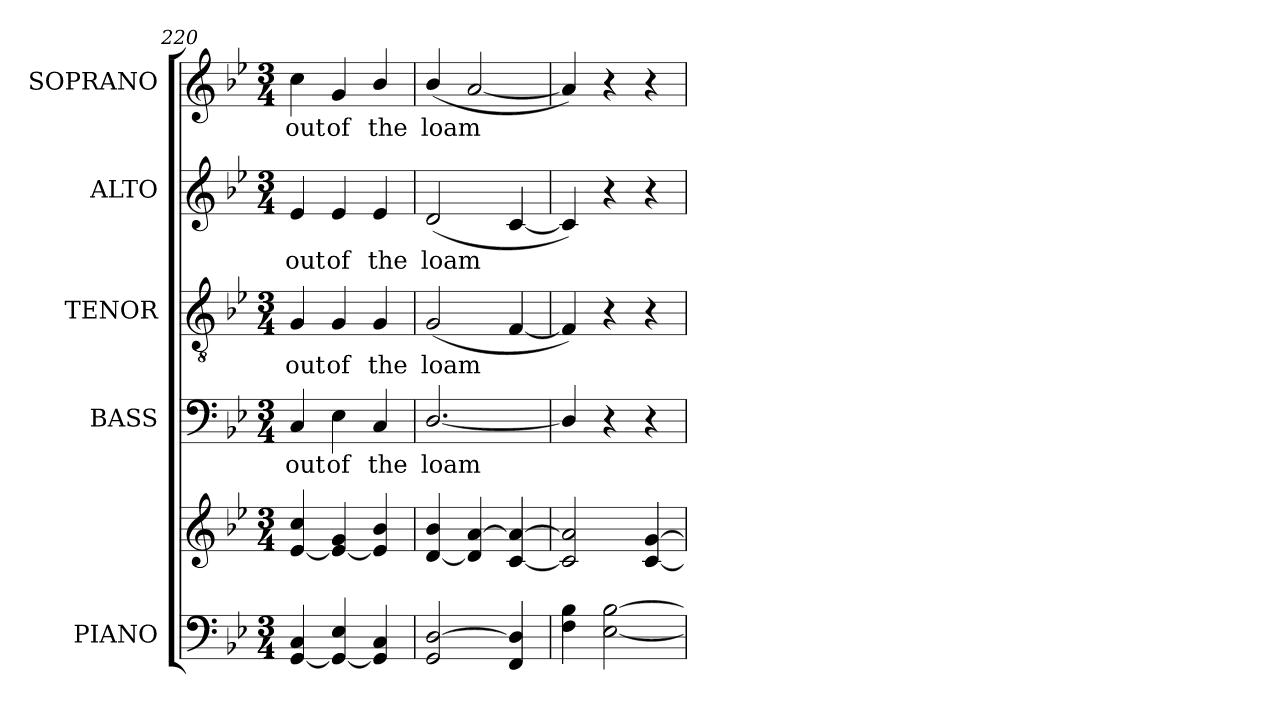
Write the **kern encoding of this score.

**kern	**kern	**kern	**text	**kern	**text	**kern	**text	**kern	**text
*part5	*part5	*part4	*part4	*part3	*part3	*part2	*part2	*part1	*part1
*staff6	*staff5	*staff4	*staff4	*staff3	*staff3	*staff2	*staff2	*staff1	*staff1
*I"PIANO	*	*I"BASS	*	*I"TENOR	*	*I"ALTO	*	*I"SOPRANO	*
*I'PNO.	*	*I'B.	*	*I'T.	*	*I'A.	*	*I'S.	*
*clefF4	*clefG2	*clefF4	*	*clefGv2	*	*clefG2	*	*clefG2	*
*	*	*	*	*ITrd7c12	*	*	*	*	*
*k[b-e-]	*k[b-e-]	*k[b-e-]	*	*k[b-e-]	*	*k[b-e-]	*	*k[b-e-]	*
*B-:	*B-:	*B-:	*	*B-:	*	*B-:	*	*B-:	*
*M3/4	*M3/4	*M3/4	*	*M3/4	*	*M3/4	*	*M3/4	*
=220	=220	=220	=220	=220	=220	=220	=220	=220	=220
!	!	!	!LO:LY:b:color=#000000	!	!	!	!	!	!
!	!	!	!	!	!LO:LY:b:color=#000000	!	!	!	!
!	!	!	!	!	!	!	!LO:LY:b:color=#000000	!	!
!	!	!	!	!	!	!	!	!	!LO:LY:b:color=#000000
[4GGi/ 4Ci	[4e-i/ 4cci	4Ci/	out	4GGi/	out	4e-i/	out	4cci\	out
!	!	!	!LO:LY:b:color=#000000	!	!	!	!	!	!
!	!	!	!	!	!LO:LY:b:color=#000000	!	!	!	!
!	!	!	!	!	!	!	!LO:LY:b:color=#000000	!	!
!	!	!	!	!	!	!	!	!	!LO:LY:b:color=#000000
4GGi/_ 4E-i	4e-i/_ 4gi	4E-i\	of	4GGi/	of	4e-i/	of	4gi/	of
!	!	!	!LO:LY:b:color=#000000	!	!	!	!	!	!
!	!	!	!	!	!LO:LY:b:color=#000000	!	!	!	!
!	!	!	!	!	!	!	!LO:LY:b:color=#000000	!	!
!	!	!	!	!	!	!	!	!	!LO:LY:b:color=#000000
4GGi/] 4Ci	4e-i/] 4b-i	4Ci/	the	4GGi/	the	4e-i/	the	4b-i/	the
=221	=221	=221	=221	=221	=221	=221	=221	=221	=221
!	!	!	!LO:LY:b:color=#000000	!	!	!	!	!	!
!	!	!	!	!	!LO:LY:b:color=#000000	!	!	!	!
!	!	!	!	!	!	!	!LO:LY:b:color=#000000	!	!
!	!	!	!	!	!	!	!	!	!LO:LY:b:color=#000000
2GGi/ [2Di	[4di/ 4b-i	[2.Di/	loam	(2GGi/	loam	(2di/	loam	(4b-i/	loam
.	4di/] [4ai	.	.	.	.	.	.	[2ai/	.
4FFi/ 4Di]	[4ci/ 4ai_	.	.	[4FFi/	.	[4ci/	.	.	.
!!LO:LB:g=z
=222	=222	=222	=222	=222	=222	=222	=222	=222	=222
4Fi\ 4B-i	2ci/] 2ai]	4Di/]	.	4FFi/])	.	4ci/])	.	4ai/])	.
[2E-i\ [2B-i	.	4r	.	4r	.	4r	.	4r	.
.	[4ci/ [4gi	4r	.	4r	.	4r	.	4r	.
=	=	=	=	=	=	=	=	=	=
*-	*-	*-	*-	*-	*-	*-	*-	*-	*-
